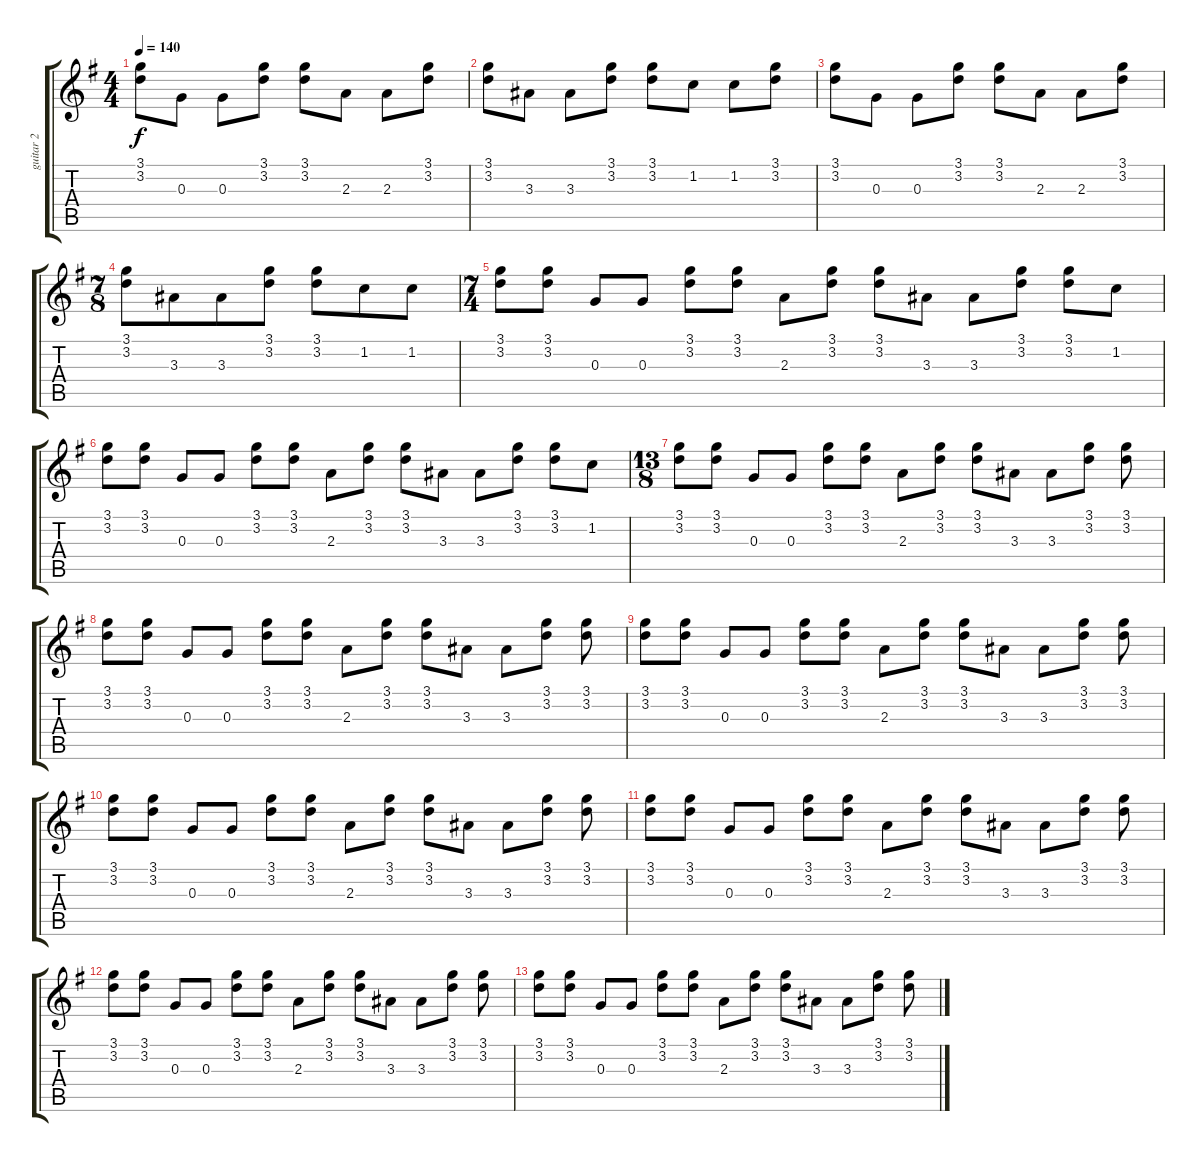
\track ("guitar 2" "guitar 2") {instrument distortionguitar}
\staff {score tabs}
\tuning (E4 B3 G3 D3 A2 E2) {hide}
\ts (4 4)
\tempo 140
\clef g2
\ks g
(3.1 3.2).8{dy f} 0.3.8 0.3.8 (3.1 3.2).8 (3.1 3.2).8 2.3.8 2.3.8 (3.1 3.2).8 |
(3.1 3.2).8 3.3.8 3.3.8 (3.1 3.2).8 (3.1 3.2).8 1.2.8 1.2.8 (3.1 3.2).8 |
(3.1 3.2).8 0.3.8 0.3.8 (3.1 3.2).8 (3.1 3.2).8 2.3.8 2.3.8 (3.1 3.2).8 |
\ts (7 8)
(3.1 3.2).8 3.3.8 3.3.8 (3.1 3.2).8 (3.1 3.2).8 1.2.8 1.2.8 |
\ts (7 4)
(3.1 3.2).8 (3.1 3.2).8 0.3.8 0.3.8 (3.1 3.2).8 (3.1 3.2).8 2.3.8 (3.1 3.2).8 (3.1 3.2).8 3.3.8 3.3.8 (3.1 3.2).8 (3.1 3.2).8 1.2.8 |
(3.1 3.2).8 (3.1 3.2).8 0.3.8 0.3.8 (3.1 3.2).8 (3.1 3.2).8 2.3.8 (3.1 3.2).8 (3.1 3.2).8 3.3.8 3.3.8 (3.1 3.2).8 (3.1 3.2).8 1.2.8 |
\ts (13 8)
(3.1 3.2).8 (3.1 3.2).8 0.3.8 0.3.8 (3.1 3.2).8 (3.1 3.2).8 2.3.8 (3.1 3.2).8 (3.1 3.2).8 3.3.8 3.3.8 (3.1 3.2).8 (3.1 3.2).8 |
(3.1 3.2).8 (3.1 3.2).8 0.3.8 0.3.8 (3.1 3.2).8 (3.1 3.2).8 2.3.8 (3.1 3.2).8 (3.1 3.2).8 3.3.8 3.3.8 (3.1 3.2).8 (3.1 3.2).8 |
(3.1 3.2).8 (3.1 3.2).8 0.3.8 0.3.8 (3.1 3.2).8 (3.1 3.2).8 2.3.8 (3.1 3.2).8 (3.1 3.2).8 3.3.8 3.3.8 (3.1 3.2).8 (3.1 3.2).8 |
(3.1 3.2).8 (3.1 3.2).8 0.3.8 0.3.8 (3.1 3.2).8 (3.1 3.2).8 2.3.8 (3.1 3.2).8 (3.1 3.2).8 3.3.8 3.3.8 (3.1 3.2).8 (3.1 3.2).8 |
(3.1 3.2).8 (3.1 3.2).8 0.3.8 0.3.8 (3.1 3.2).8 (3.1 3.2).8 2.3.8 (3.1 3.2).8 (3.1 3.2).8 3.3.8 3.3.8 (3.1 3.2).8 (3.1 3.2).8 |
(3.1 3.2).8 (3.1 3.2).8 0.3.8 0.3.8 (3.1 3.2).8 (3.1 3.2).8 2.3.8 (3.1 3.2).8 (3.1 3.2).8 3.3.8 3.3.8 (3.1 3.2).8 (3.1 3.2).8 |
(3.1 3.2).8 (3.1 3.2).8 0.3.8 0.3.8 (3.1 3.2).8 (3.1 3.2).8 2.3.8 (3.1 3.2).8 (3.1 3.2).8 3.3.8 3.3.8 (3.1 3.2).8 (3.1 3.2).8
